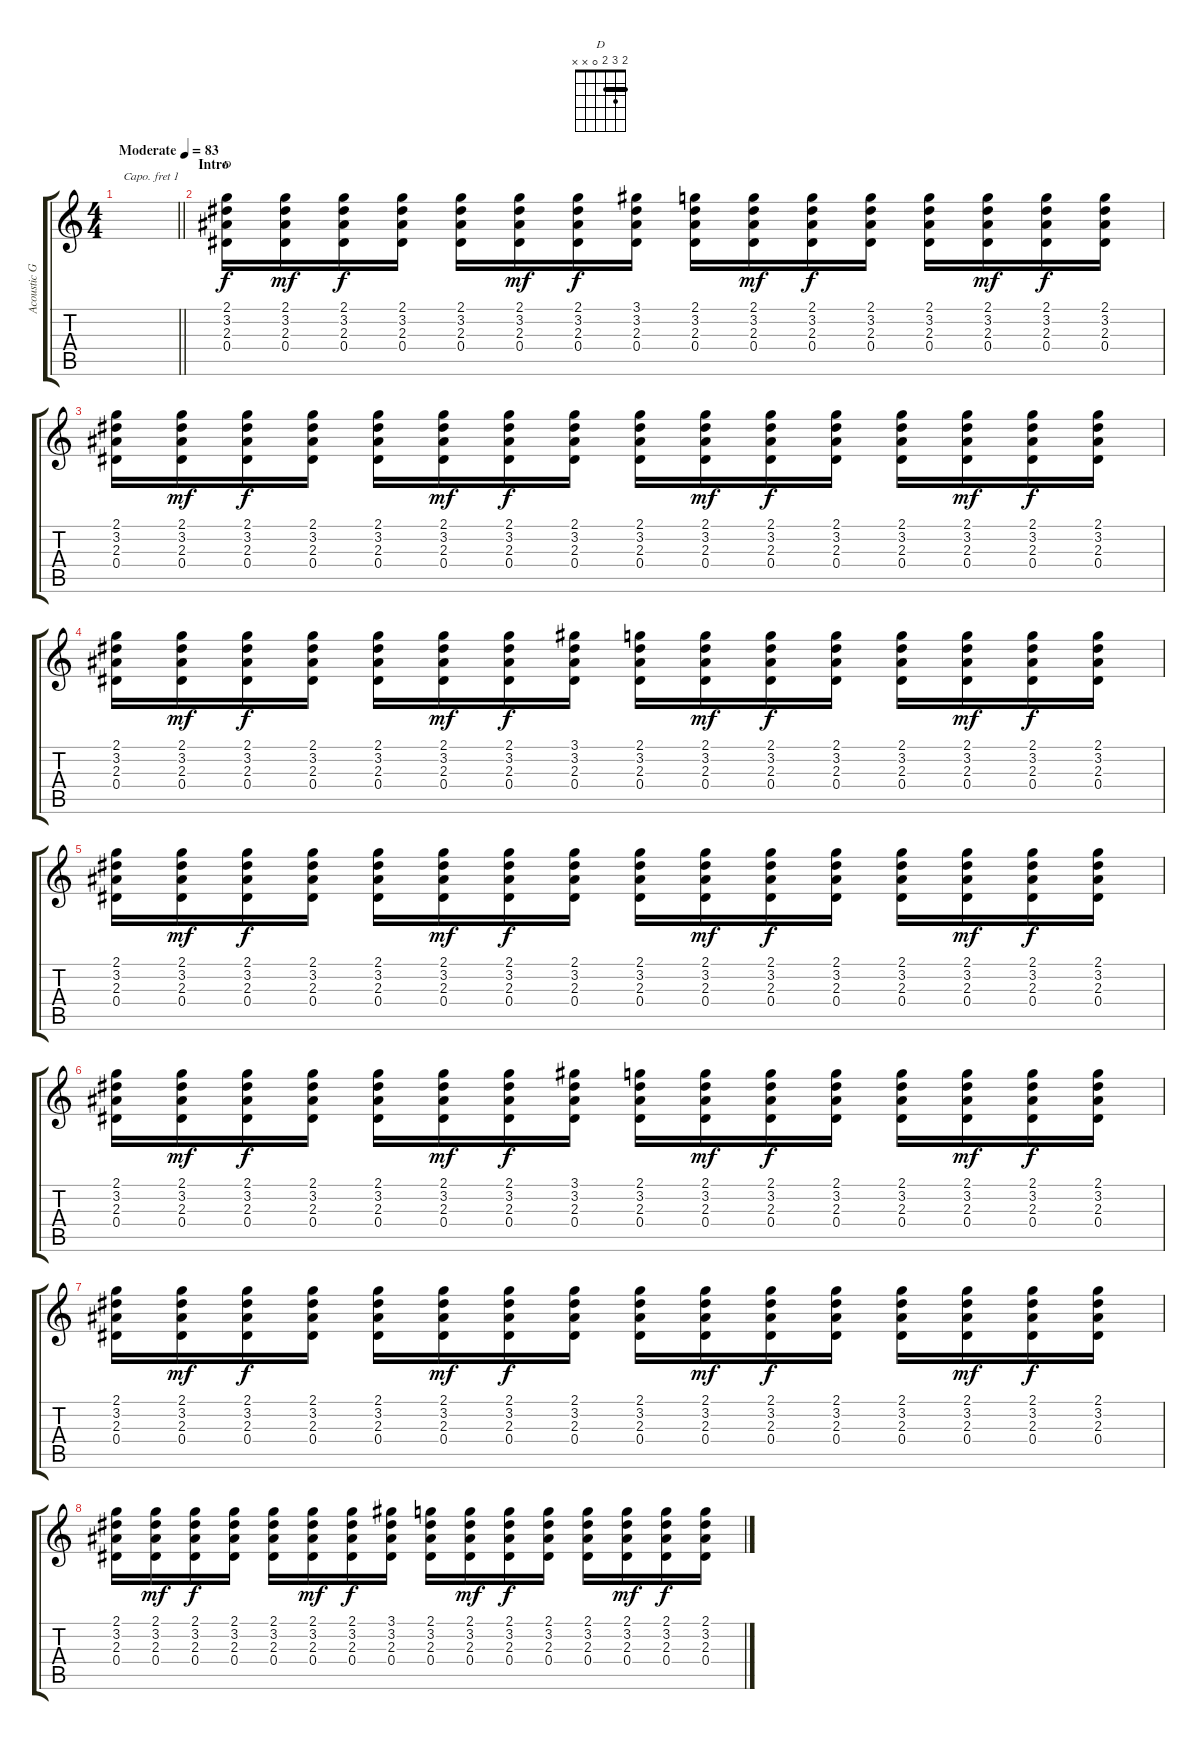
\track ("Acoustic GTR" "Acoustic G") {instrument acousticguitarsteel}
\staff {score tabs}
\capo 1
\tuning (E4 B3 G3 D3 A2 E2) {hide}
\chord ("D" 2 3 2 0 x x) {barre 2}
\ts (4 4)
\tempo (83 "Moderate")
\clef g2
\barLineRight lightlight
\ks c
|
\section ("" "Intro")
(2.1 3.2 2.3 0.4).16{ch "D"} (2.1 3.2 2.3 0.4).16{dy mf} (2.1 3.2 2.3 0.4).16{dy f} (2.1 3.2 2.3 0.4).16 (2.1 3.2 2.3 0.4).16 (2.1 3.2 2.3 0.4).16{dy mf} (2.1 3.2 2.3 0.4).16{dy f} (3.1 3.2 2.3 0.4).16 (2.1 3.2 2.3 0.4).16 (2.1 3.2 2.3 0.4).16{dy mf} (2.1 3.2 2.3 0.4).16{dy f} (2.1 3.2 2.3 0.4).16 (2.1 3.2 2.3 0.4).16 (2.1 3.2 2.3 0.4).16{dy mf} (2.1 3.2 2.3 0.4).16{dy f} (2.1 3.2 2.3 0.4).16 |
(2.1 3.2 2.3 0.4).16 (2.1 3.2 2.3 0.4).16{dy mf} (2.1 3.2 2.3 0.4).16{dy f} (2.1 3.2 2.3 0.4).16 (2.1 3.2 2.3 0.4).16 (2.1 3.2 2.3 0.4).16{dy mf} (2.1 3.2 2.3 0.4).16{dy f} (2.1 3.2 2.3 0.4).16 (2.1 3.2 2.3 0.4).16 (2.1 3.2 2.3 0.4).16{dy mf} (2.1 3.2 2.3 0.4).16{dy f} (2.1 3.2 2.3 0.4).16 (2.1 3.2 2.3 0.4).16 (2.1 3.2 2.3 0.4).16{dy mf} (2.1 3.2 2.3 0.4).16{dy f} (2.1 3.2 2.3 0.4).16 |
(2.1 3.2 2.3 0.4).16 (2.1 3.2 2.3 0.4).16{dy mf} (2.1 3.2 2.3 0.4).16{dy f} (2.1 3.2 2.3 0.4).16 (2.1 3.2 2.3 0.4).16 (2.1 3.2 2.3 0.4).16{dy mf} (2.1 3.2 2.3 0.4).16{dy f} (3.1 3.2 2.3 0.4).16 (2.1 3.2 2.3 0.4).16 (2.1 3.2 2.3 0.4).16{dy mf} (2.1 3.2 2.3 0.4).16{dy f} (2.1 3.2 2.3 0.4).16 (2.1 3.2 2.3 0.4).16 (2.1 3.2 2.3 0.4).16{dy mf} (2.1 3.2 2.3 0.4).16{dy f} (2.1 3.2 2.3 0.4).16 |
(2.1 3.2 2.3 0.4).16 (2.1 3.2 2.3 0.4).16{dy mf} (2.1 3.2 2.3 0.4).16{dy f} (2.1 3.2 2.3 0.4).16 (2.1 3.2 2.3 0.4).16 (2.1 3.2 2.3 0.4).16{dy mf} (2.1 3.2 2.3 0.4).16{dy f} (2.1 3.2 2.3 0.4).16 (2.1 3.2 2.3 0.4).16 (2.1 3.2 2.3 0.4).16{dy mf} (2.1 3.2 2.3 0.4).16{dy f} (2.1 3.2 2.3 0.4).16 (2.1 3.2 2.3 0.4).16 (2.1 3.2 2.3 0.4).16{dy mf} (2.1 3.2 2.3 0.4).16{dy f} (2.1 3.2 2.3 0.4).16 |
(2.1 3.2 2.3 0.4).16 (2.1 3.2 2.3 0.4).16{dy mf} (2.1 3.2 2.3 0.4).16{dy f} (2.1 3.2 2.3 0.4).16 (2.1 3.2 2.3 0.4).16 (2.1 3.2 2.3 0.4).16{dy mf} (2.1 3.2 2.3 0.4).16{dy f} (3.1 3.2 2.3 0.4).16 (2.1 3.2 2.3 0.4).16 (2.1 3.2 2.3 0.4).16{dy mf} (2.1 3.2 2.3 0.4).16{dy f} (2.1 3.2 2.3 0.4).16 (2.1 3.2 2.3 0.4).16 (2.1 3.2 2.3 0.4).16{dy mf} (2.1 3.2 2.3 0.4).16{dy f} (2.1 3.2 2.3 0.4).16 |
(2.1 3.2 2.3 0.4).16 (2.1 3.2 2.3 0.4).16{dy mf} (2.1 3.2 2.3 0.4).16{dy f} (2.1 3.2 2.3 0.4).16 (2.1 3.2 2.3 0.4).16 (2.1 3.2 2.3 0.4).16{dy mf} (2.1 3.2 2.3 0.4).16{dy f} (2.1 3.2 2.3 0.4).16 (2.1 3.2 2.3 0.4).16 (2.1 3.2 2.3 0.4).16{dy mf} (2.1 3.2 2.3 0.4).16{dy f} (2.1 3.2 2.3 0.4).16 (2.1 3.2 2.3 0.4).16 (2.1 3.2 2.3 0.4).16{dy mf} (2.1 3.2 2.3 0.4).16{dy f} (2.1 3.2 2.3 0.4).16 |
(2.1 3.2 2.3 0.4).16 (2.1 3.2 2.3 0.4).16{dy mf} (2.1 3.2 2.3 0.4).16{dy f} (2.1 3.2 2.3 0.4).16 (2.1 3.2 2.3 0.4).16 (2.1 3.2 2.3 0.4).16{dy mf} (2.1 3.2 2.3 0.4).16{dy f} (3.1 3.2 2.3 0.4).16 (2.1 3.2 2.3 0.4).16 (2.1 3.2 2.3 0.4).16{dy mf} (2.1 3.2 2.3 0.4).16{dy f} (2.1 3.2 2.3 0.4).16 (2.1 3.2 2.3 0.4).16 (2.1 3.2 2.3 0.4).16{dy mf} (2.1 3.2 2.3 0.4).16{dy f} (2.1 3.2 2.3 0.4).16
